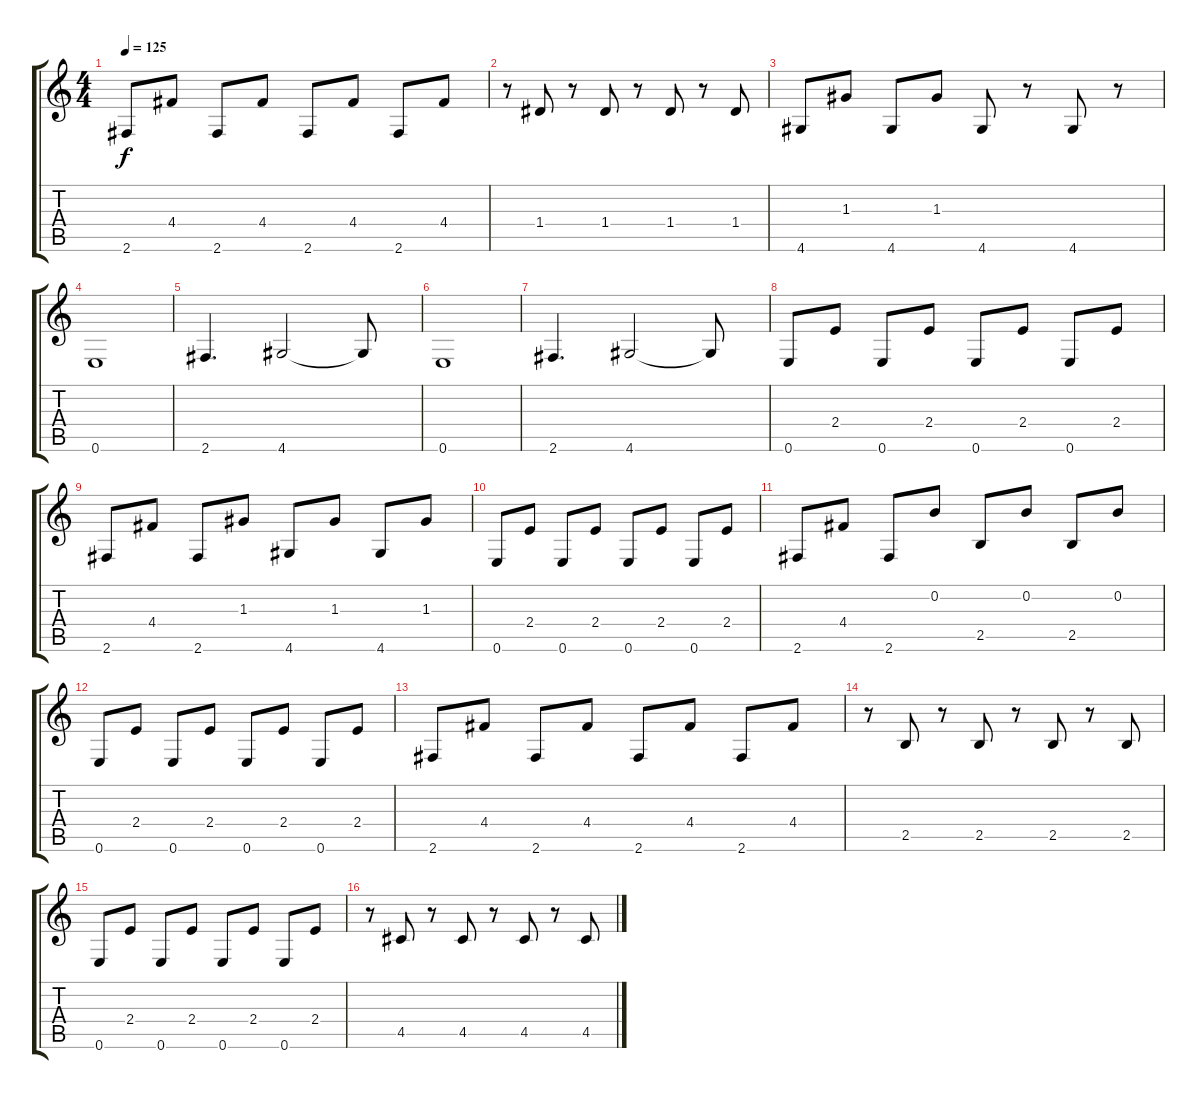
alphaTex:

\track "" {instrument electricbassfinger}
\staff {score tabs}
\tuning (E4 B3 G3 D3 A2 E2) {hide}
\ts (4 4)
\tempo 125
\clef g2
\ks c
2.6.8{dy f} 4.4.8 2.6.8 4.4.8 2.6.8 4.4.8 2.6.8 4.4.8 |
r.8 1.4.8 r.8 1.4.8 r.8 1.4.8 r.8 1.4.8 |
4.6.8 1.3.8 4.6.8 1.3.8 4.6.8 r.8 4.6.8 r.8 |
0.6.1 |
2.6.4{d} 4.6.2 4.6{t}.8 |
0.6.1 |
2.6.4{d} 4.6.2 4.6{t}.8 |
0.6.8 2.4.8 0.6.8 2.4.8 0.6.8 2.4.8 0.6.8 2.4.8 |
2.6.8 4.4.8 2.6.8 1.3.8 4.6.8 1.3.8 4.6.8 1.3.8 |
0.6.8 2.4.8 0.6.8 2.4.8 0.6.8 2.4.8 0.6.8 2.4.8 |
2.6.8 4.4.8 2.6.8 0.2.8 2.5.8 0.2.8 2.5.8 0.2.8 |
0.6.8 2.4.8 0.6.8 2.4.8 0.6.8 2.4.8 0.6.8 2.4.8 |
2.6.8 4.4.8 2.6.8 4.4.8 2.6.8 4.4.8 2.6.8 4.4.8 |
r.8 2.5.8 r.8 2.5.8 r.8 2.5.8 r.8 2.5.8 |
0.6.8 2.4.8 0.6.8 2.4.8 0.6.8 2.4.8 0.6.8 2.4.8 |
r.8 4.5.8 r.8 4.5.8 r.8 4.5.8 r.8 4.5.8
